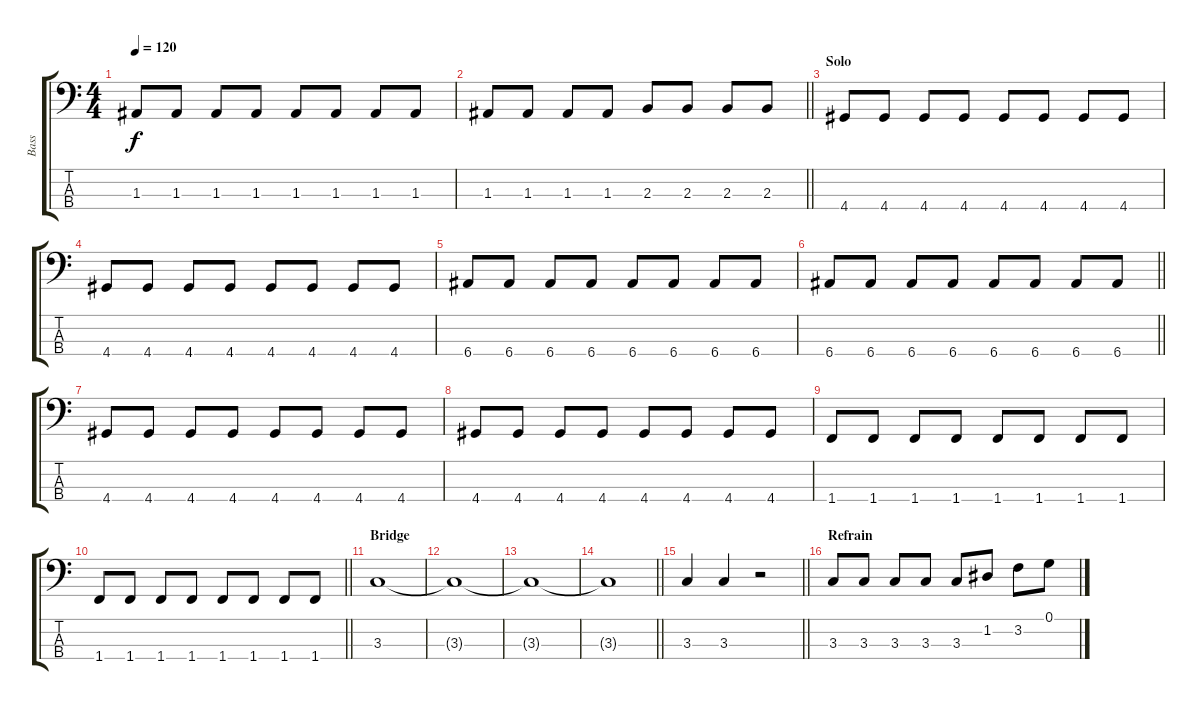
\track ("Bass" "Bass") {instrument electricbassfinger}
\staff {score tabs}
\tuning (G2 D2 A1 E1) {hide}
\ts (4 4)
\tempo 120
\clef f4
\ks c
1.3.8{dy f} 1.3.8 1.3.8 1.3.8 1.3.8 1.3.8 1.3.8 1.3.8 |
\barLineRight lightlight
1.3.8 1.3.8 1.3.8 1.3.8 2.3.8 2.3.8 2.3.8 2.3.8 |
\section ("" "Solo")
4.4.8 4.4.8 4.4.8 4.4.8 4.4.8 4.4.8 4.4.8 4.4.8 |
4.4.8 4.4.8 4.4.8 4.4.8 4.4.8 4.4.8 4.4.8 4.4.8 |
6.4.8 6.4.8 6.4.8 6.4.8 6.4.8 6.4.8 6.4.8 6.4.8 |
\barLineRight lightlight
6.4.8 6.4.8 6.4.8 6.4.8 6.4.8 6.4.8 6.4.8 6.4.8 |
4.4.8 4.4.8 4.4.8 4.4.8 4.4.8 4.4.8 4.4.8 4.4.8 |
4.4.8 4.4.8 4.4.8 4.4.8 4.4.8 4.4.8 4.4.8 4.4.8 |
1.4.8 1.4.8 1.4.8 1.4.8 1.4.8 1.4.8 1.4.8 1.4.8 |
\barLineRight lightlight
1.4.8 1.4.8 1.4.8 1.4.8 1.4.8 1.4.8 1.4.8 1.4.8 |
\section ("" "Bridge")
3.3.1 |
3.3{t}.1 |
3.3{t}.1 |
\barLineRight lightlight
3.3{t}.1 |
\barLineRight lightlight
3.3.4 3.3.4 r.2 |
\section ("" "Refrain")
3.3.8 3.3.8 3.3.8 3.3.8 3.3.8 1.2.8 3.2.8 0.1.8
